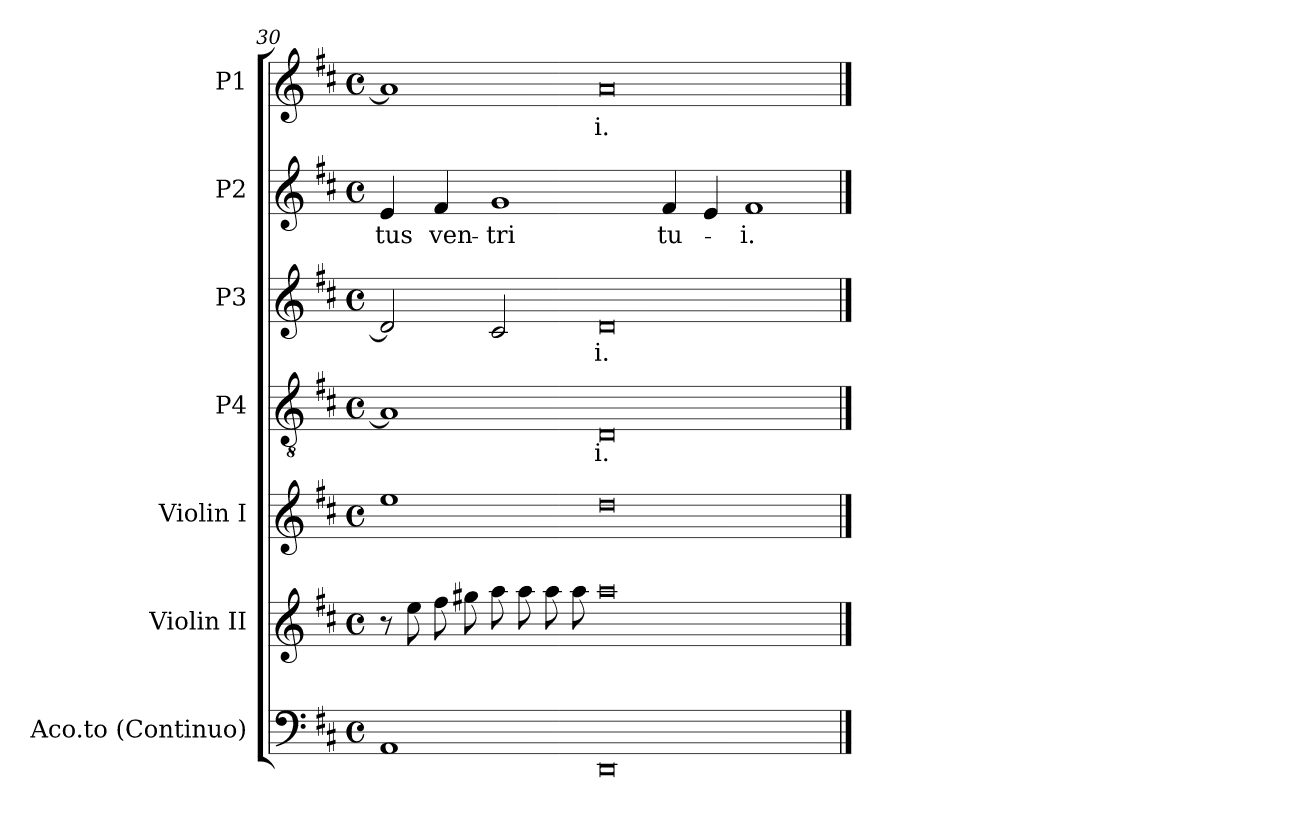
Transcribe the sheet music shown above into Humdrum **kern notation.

**kern	**kern	**kern	**kern	**text	**kern	**text	**kern	**text	**kern	**text
*part7	*part6	*part5	*part4	*part4	*part3	*part3	*part2	*part2	*part1	*part1
*staff7	*staff6	*staff5	*staff4	*staff4	*staff3	*staff3	*staff2	*staff2	*staff1	*staff1
*I"Aco.to (Continuo)	*I"Violin II	*I"Violin I	*I"P4	*	*I"P3	*	*I"P2	*	*I"P1	*
*	*I'Vln. II	*I'Vln. I	*	*	*	*	*	*	*	*
*clefF4	*clefG2	*clefG2	*clefGv2	*	*clefG2	*	*clefG2	*	*clefG2	*
*	*	*	*ITrd7c12	*	*	*	*	*	*	*
*k[f#c#]	*k[f#c#]	*k[f#c#]	*k[f#c#]	*	*k[f#c#]	*	*k[f#c#]	*	*k[f#c#]	*
*D:	*D:	*D:	*D:	*	*D:	*	*D:	*	*D:	*
*M4/4	*M4/4	*M4/4	*M4/4	*	*M4/4	*	*M4/4	*	*M4/4	*
*met(c)	*met(c)	*met(c)	*met(c)	*	*met(c)	*	*met(c)	*	*met(c)	*
=30	=30	=30	=30	=30	=30	=30	=30	=30	=30	=30
!	!	!	!	!	!	!	!	!LO:LY:b:color=#000000	!	!
1AAi	8r	1eei	1AAi]	.	2di/]	.	4ei/	-tus	1ai]	.
.	8eei\	.	.	.	.	.	.	.	.	.
!	!	!	!	!	!	!	!	!LO:LY:b:color=#000000	!	!
.	8ff#i\	.	.	.	.	.	4f#i/	ven-	.	.
.	8gg#Xi\	.	.	.	.	.	.	.	.	.
!	!	!	!	!	!	!	!	!LO:LY:b:color=#000000	!	!
.	8aai\	.	.	.	2c#i/	.	1gi	-tri	.	.
.	8aai\	.	.	.	.	.	.	.	.	.
.	8aai\	.	.	.	.	.	.	.	.	.
.	8aai\	.	.	.	.	.	.	.	.	.
!	!	!	!	!LO:LY:b:color=#000000	!	!	!	!	!	!
!	!	!	!	!	!	!LO:LY:b:color=#000000	!	!	!	!
!	!	!	!	!	!	!	!	!	!	!LO:LY:b:color=#000000
0DDi	0aai	0ddi	0DDi	-i.	0di	-i.	.	.	0ai	-i.
!	!	!	!	!	!	!	!	!LO:LY:b:color=#000000	!	!
.	.	.	.	.	.	.	4f#i/	tu-	.	.
.	.	.	.	.	.	.	4ei/	.	.	.
!	!	!	!	!	!	!	!	!LO:LY:b:color=#000000	!	!
.	.	.	.	.	.	.	1f#i	-i.	.	.
==	==	==	==	==	==	==	==	==	==	==
*-	*-	*-	*-	*-	*-	*-	*-	*-	*-	*-
